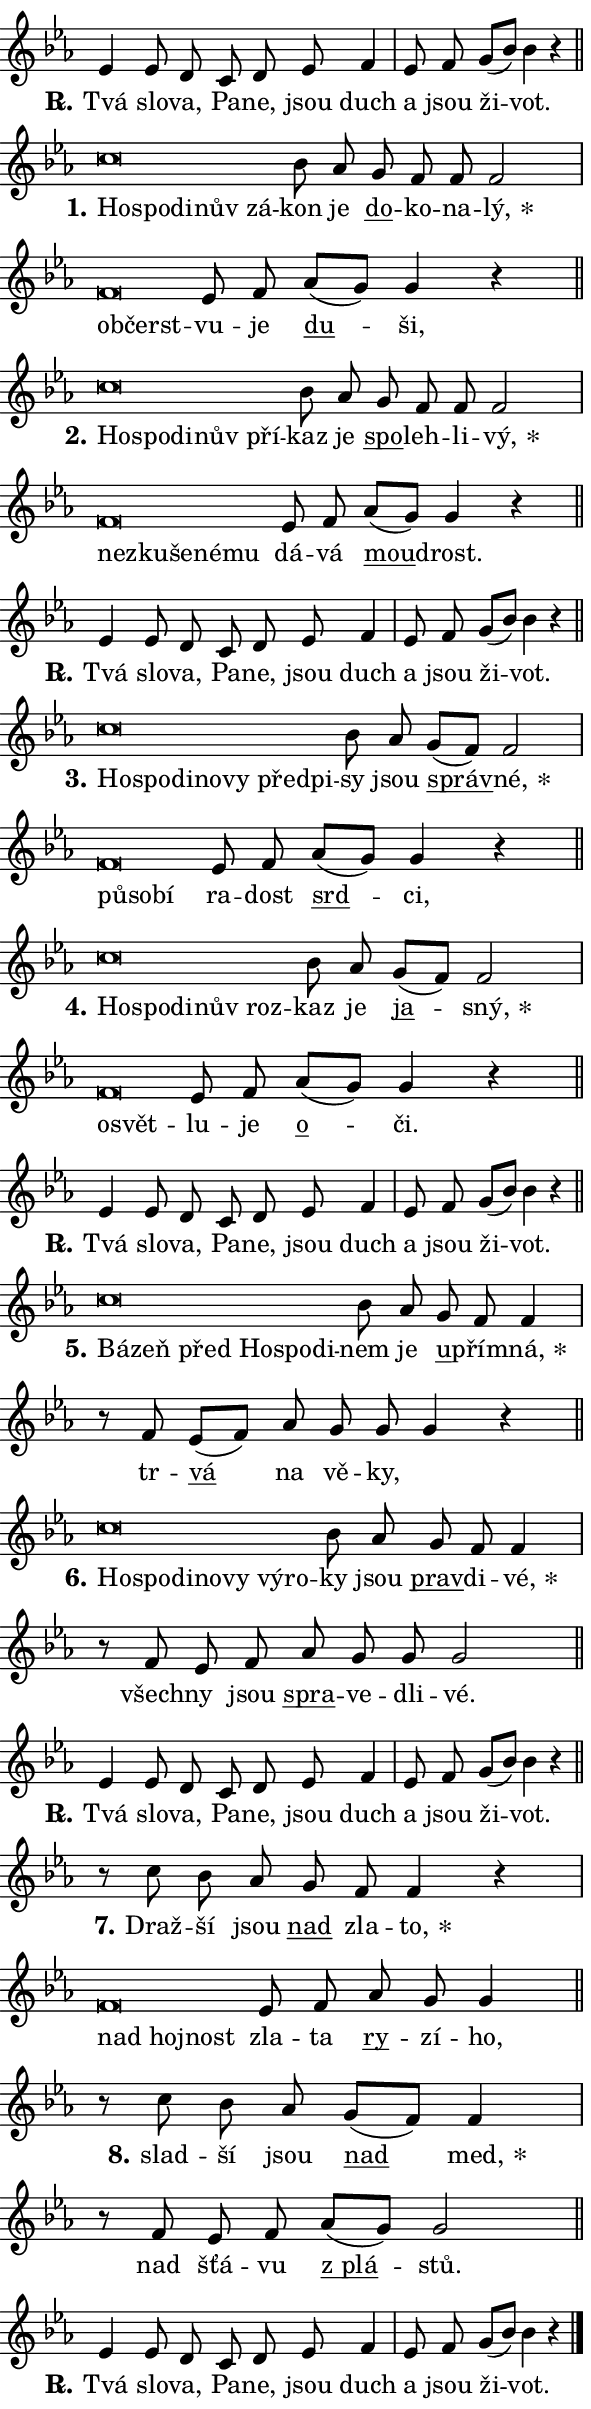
\version "2.24.0"
\header { tagline = "" }
\paper {
  indent = 0\cm
  top-margin = 0\cm
  right-margin = 0.13\cm % to fit lyric hyphens
  bottom-margin = 0\cm
  left-margin = 0\cm
  paper-width = 10\cm
  page-breaking = #ly:one-page-breaking
  system-system-spacing.basic-distance = #11
  score-system-spacing.basic-distance = #11
  ragged-last = ##f
}


%% Author: Thomas Morley
%% https://lists.gnu.org/archive/html/lilypond-user/2020-05/msg00002.html
#(define (line-position grob)
"Returns position of @var[grob} in current system:
   @code{'start}, if at first time-step
   @code{'end}, if at last time-step
   @code{'middle} otherwise
"
  (let* ((col (ly:item-get-column grob))
         (ln (ly:grob-object col 'left-neighbor))
         (rn (ly:grob-object col 'right-neighbor))
         (col-to-check-left (if (ly:grob? ln) ln col))
         (col-to-check-right (if (ly:grob? rn) rn col))
         (break-dir-left
           (and
             (ly:grob-property col-to-check-left 'non-musical #f)
             (ly:item-break-dir col-to-check-left)))
         (break-dir-right
           (and
             (ly:grob-property col-to-check-right 'non-musical #f)
             (ly:item-break-dir col-to-check-right))))
        (cond ((eqv? 1 break-dir-left) 'start)
              ((eqv? -1 break-dir-right) 'end)
              (else 'middle))))

#(define (tranparent-at-line-position vctor)
  (lambda (grob)
  "Relying on @code{line-position} select the relevant enry from @var{vctor}.
Used to determine transparency,"
    (case (line-position grob)
      ((end) (not (vector-ref vctor 0)))
      ((middle) (not (vector-ref vctor 1)))
      ((start) (not (vector-ref vctor 2))))))

noteHeadBreakVisibility =
#(define-music-function (break-visibility)(vector?)
"Makes @code{NoteHead}s transparent relying on @var{break-visibility}"
#{
  \override NoteHead.transparent =
    #(tranparent-at-line-position break-visibility)
#})

#(define delete-ledgers-for-transparent-note-heads
  (lambda (grob)
    "Reads whether a @code{NoteHead} is transparent.
If so this @code{NoteHead} is removed from @code{'note-heads} from
@var{grob}, which is supposed to be @code{LedgerLineSpanner}.
As a result ledgers are not printed for this @code{NoteHead}"
    (let* ((nhds-array (ly:grob-object grob 'note-heads))
           (nhds-list
             (if (ly:grob-array? nhds-array)
                 (ly:grob-array->list nhds-array)
                 '()))
           ;; Relies on the transparent-property being done before
           ;; Staff.LedgerLineSpanner.after-line-breaking is executed.
           ;; This is fragile ...
           (to-keep
             (remove
               (lambda (nhd)
                 (ly:grob-property nhd 'transparent #f))
               nhds-list)))
      ;; TODO find a better method to iterate over grob-arrays, similiar
      ;; to filter/remove etc for lists
      ;; For now rebuilt from scratch
      (set! (ly:grob-object grob 'note-heads)  '())
      (for-each
        (lambda (nhd)
          (ly:pointer-group-interface::add-grob grob 'note-heads nhd))
        to-keep))))

squashNotes = {
  \override NoteHead.X-extent = #'(-0.2 . 0.2)
  \override NoteHead.Y-extent = #'(-0.75 . 0)
  \override NoteHead.stencil =
    #(lambda (grob)
       (let ((pos (ly:grob-property grob 'staff-position)))
         (begin
           (if (< pos -7) (display "ERROR: Lower brevis then expected\n") (display ""))
           (if (<= pos -6) ly:text-interface::print ly:note-head::print))))
}
unSquashNotes = {
  \revert NoteHead.X-extent
  \revert NoteHead.Y-extent
  \revert NoteHead.stencil
}

hideNotes = \noteHeadBreakVisibility #begin-of-line-visible
unHideNotes = \noteHeadBreakVisibility #all-visible

% work-around for resetting accidentals
% https://lilypond.org/doc/v2.23/Documentation/notation/displaying-rhythms#unmetered-music
cadenzaMeasure = {
  \cadenzaOff
  \partial 1024 s1024
  \cadenzaOn
}

#(define-markup-command (accent layout props text) (markup?)
  "Underline accented syllable"
  (interpret-markup layout props
    #{\markup \override #'(offset . 4.3) \underline { #text }#}))

responsum = \markup \concat {
  "R" \hspace #-1.05 \path #0.1 #'((moveto 0 0.07) (lineto 0.9 0.8)) \hspace #0.05 "."
}

spaceSize = #0.6828661417322834 % exact space size for TeX Gyre Schola

\layout {
  \context {
    \Staff
    \remove "Time_signature_engraver"
    \override LedgerLineSpanner.after-line-breaking = #delete-ledgers-for-transparent-note-heads
  }
  \context {
    \Lyrics {
      \override LyricSpace.minimum-distance = \spaceSize
      \override LyricText.font-name = #"TeX Gyre Schola"
      \override LyricText.font-size = 1
      \override StanzaNumber.font-name = #"TeX Gyre Schola Bold"
      \override StanzaNumber.font-size = 1
    }
  }
  \context {
    \Score 
    \override NoteHead.text =
      #(lambda (grob) 
        (let ((pos (ly:grob-property grob 'staff-position)))
          #{\markup {
            \combine
              \halign #-0.55 \raise #(if (= pos -6) 0 0.5) \override #'(thickness . 2) \draw-line #'(3.2 . 0)
              \musicglyph "noteheads.sM1"
          }#}))
  }
}

% magnetic-lyrics.ily
%
%   written by
%     Jean Abou Samra <jean@abou-samra.fr>
%     Werner Lemberg <wl@gnu.org>
%
%   adapted by
%     Jiri Hon <jiri.hon@gmail.com>
%
% Version 2022-Apr-15

% https://www.mail-archive.com/lilypond-user@gnu.org/msg149350.html

#(define (Left_hyphen_pointer_engraver context)
   "Collect syllable-hyphen-syllable occurrences in lyrics and store
them in properties.  This engraver only looks to the left.  For
example, if the lyrics input is @code{foo -- bar}, it does the
following.

@itemize @bullet
@item
Set the @code{text} property of the @code{LyricHyphen} grob between
@q{foo} and @q{bar} to @code{foo}.

@item
Set the @code{left-hyphen} property of the @code{LyricText} grob with
text @q{foo} to the @code{LyricHyphen} grob between @q{foo} and
@q{bar}.
@end itemize

Use this auxiliary engraver in combination with the
@code{lyric-@/text::@/apply-@/magnetic-@/offset!} hook."
   (let ((hyphen #f)
         (text #f))
     (make-engraver
      (acknowledgers
       ((lyric-syllable-interface engraver grob source-engraver)
        (set! text grob)))
      (end-acknowledgers
       ((lyric-hyphen-interface engraver grob source-engraver)
        ;(when (not (grob::has-interface grob 'lyric-space-interface))
          (set! hyphen grob)));)
      ((stop-translation-timestep engraver)
       (when (and text hyphen)
         (ly:grob-set-object! text 'left-hyphen hyphen))
       (set! text #f)
       (set! hyphen #f)))))

#(define (lyric-text::apply-magnetic-offset! grob)
   "If the space between two syllables is less than the value in
property @code{LyricText@/.details@/.squash-threshold}, move the right
syllable to the left so that it gets concatenated with the left
syllable.

Use this function as a hook for
@code{LyricText@/.after-@/line-@/breaking} if the
@code{Left_@/hyphen_@/pointer_@/engraver} is active."
   (let ((hyphen (ly:grob-object grob 'left-hyphen #f)))
     (when hyphen
       (let ((left-text (ly:spanner-bound hyphen LEFT)))
         (when (grob::has-interface left-text 'lyric-syllable-interface)
           (let* ((common (ly:grob-common-refpoint grob left-text X))
                  (this-x-ext (ly:grob-extent grob common X))
                  (left-x-ext
                   (begin
                     ;; Trigger magnetism for left-text.
                     (ly:grob-property left-text 'after-line-breaking)
                     (ly:grob-extent left-text common X)))
                  ;; `delta` is the gap width between two syllables.
                  (delta (- (interval-start this-x-ext)
                            (interval-end left-x-ext)))
                  (details (ly:grob-property grob 'details))
                  (threshold (assoc-get 'squash-threshold details 0.2)))
             (when (< delta threshold)
               (let* (;; We have to manipulate the input text so that
                      ;; ligatures crossing syllable boundaries are not
                      ;; disabled.  For languages based on the Latin
                      ;; script this is essentially a beautification.
                      ;; However, for non-Western scripts it can be a
                      ;; necessity.
                      (lt (ly:grob-property left-text 'text))
                      (rt (ly:grob-property grob 'text))
                      (is-space (grob::has-interface hyphen 'lyric-space-interface))
                      (space (if is-space " " ""))
                      (extra-delta (if is-space spaceSize 0))
                      ;; Append new syllable.
                      (ltrt-space (if (and (string? lt) (string? rt))
                                (string-append lt space rt)
                                (make-concat-markup (list lt space rt))))
                      ;; Right-align `ltrt` to the right side.
                      (ltrt-space-markup (grob-interpret-markup
                               grob
                               (make-translate-markup
                                (cons (interval-length this-x-ext) 0)
                                (make-right-align-markup ltrt-space)))))
                 (begin
                   ;; Don't print `left-text`.
                   (ly:grob-set-property! left-text 'stencil #f)
                   ;; Set text and stencil (which holds all collected
                   ;; syllables so far) and shift it to the left.
                   (ly:grob-set-property! grob 'text ltrt-space)
                   (ly:grob-set-property! grob 'stencil ltrt-space-markup)
                   (ly:grob-translate-axis! grob (- (- delta extra-delta)) X))))))))))


#(define (lyric-hyphen::displace-bounds-first grob)
   ;; Make very sure this callback isn't triggered too early.
   (let ((left (ly:spanner-bound grob LEFT))
         (right (ly:spanner-bound grob RIGHT)))
     (ly:grob-property left 'after-line-breaking)
     (ly:grob-property right 'after-line-breaking)
     (ly:lyric-hyphen::print grob)))

squashThreshold = #0.4

\layout {
  \context {
    \Lyrics
    \consists #Left_hyphen_pointer_engraver
    \override LyricText.after-line-breaking =
      #lyric-text::apply-magnetic-offset!
    \override LyricHyphen.stencil = #lyric-hyphen::displace-bounds-first
    \override LyricText.details.squash-threshold = \squashThreshold
    \override LyricHyphen.minimum-distance = 0
    \override LyricHyphen.minimum-length = \squashThreshold
  }
}

squashText = \override LyricText.details.squash-threshold = 9999
unSquashText = \override LyricText.details.squash-threshold = \squashThreshold

leftText = \override LyricText.self-alignment-X = #LEFT
unLeftText = \revert LyricText.self-alignment-X

starOffset = #(lambda (grob) 
                (let ((x_offset (ly:self-alignment-interface::aligned-on-x-parent grob)))
                  (if (= x_offset 0) 0 (+ x_offset 1.2))))

star = #(define-music-function (syllable)(string?)
"Append star separator at the end of a syllable"
#{
  \once \override LyricText.X-offset = #starOffset
  \lyricmode { \markup {
    #syllable
    \override #'((font-name . "TeX Gyre Schola Bold")) \hspace #0.2 \lower #0.65 \larger "*"
  } }
#})

starAccent = #(define-music-function (syllable)(string?)
"Append star separator at the end of a syllable and make accent"
#{
  \once \override LyricText.X-offset = #starOffset
  \lyricmode { \markup {
    \accent #syllable
    \override #'((font-name . "TeX Gyre Schola Bold")) \hspace #0.2 \lower #0.65 \larger "*"
  } }
#})

breath = #(define-music-function (syllable)(string?)
"Append breathing indicator at the end of a syllable"
#{
  \lyricmode { \markup { #syllable "+" } }
#})

optionalBreath = #(define-music-function (syllable)(string?)
"Append optional breathing indicator at the end of a syllable"
#{
  \lyricmode { \markup { #syllable "(+)" } }
#})


\score {
    <<
        \new Voice = "melody" { \cadenzaOn \key es \major \relative { es'4 es8 d c d es f4 \cadenzaMeasure \bar "|" es8 f \bar "" g[( bes)] bes4 r \cadenzaMeasure \bar "||" \break } }
        \new Lyrics \lyricsto "melody" { \lyricmode { \set stanza = \responsum
Tvá slo -- va, Pa -- ne, jsou duch a jsou ži -- vot. } }
    >>
    \layout {}
}

\score {
    <<
        \new Voice = "melody" { \cadenzaOn \key es \major \relative { \squashNotes c''\breve*1/16 \hideNotes \breve*1/16 \bar "" \breve*1/16 \bar "" \breve*1/16 \breve*1/16 \bar "" \unHideNotes \unSquashNotes bes8 as \bar "" g f f f2 \cadenzaMeasure \bar "|" \squashNotes f\breve*1/16 \hideNotes \breve*1/16 \bar "" \unHideNotes \unSquashNotes es8 f \bar "" as[( g)] g4 r \cadenzaMeasure \bar "||" \break } }
        \new Lyrics \lyricsto "melody" { \lyricmode { \set stanza = "1."
\leftText Ho -- \squashText spo -- di -- nův zá -- \unLeftText \unSquashText kon je \markup \accent do -- ko -- na -- \star lý, \leftText ob -- \squashText čerst -- \unLeftText \unSquashText vu -- je \markup \accent du -- ši, } }
    >>
    \layout {}
}

\score {
    <<
        \new Voice = "melody" { \cadenzaOn \key es \major \relative { \squashNotes c''\breve*1/16 \hideNotes \breve*1/16 \bar "" \breve*1/16 \bar "" \breve*1/16 \breve*1/16 \bar "" \unHideNotes \unSquashNotes bes8 as \bar "" g f f f2 \cadenzaMeasure \bar "|" \squashNotes f\breve*1/16 \hideNotes \breve*1/16 \bar "" \breve*1/16 \bar "" \breve*1/16 \breve*1/16 \bar "" \unHideNotes \unSquashNotes es8 f \bar "" as[( g)] g4 r \cadenzaMeasure \bar "||" \break } }
        \new Lyrics \lyricsto "melody" { \lyricmode { \set stanza = "2."
\leftText Ho -- \squashText spo -- di -- nův pří -- \unLeftText \unSquashText kaz je \markup \accent spo -- leh -- li -- \star vý, \leftText ne -- \squashText zku -- še -- né -- mu \unLeftText \unSquashText dá -- vá \markup \accent mou -- drost. } }
    >>
    \layout {}
}

\score {
    <<
        \new Voice = "melody" { \cadenzaOn \key es \major \relative { es'4 es8 d c d es f4 \cadenzaMeasure \bar "|" es8 f \bar "" g[( bes)] bes4 r \cadenzaMeasure \bar "||" \break } }
        \new Lyrics \lyricsto "melody" { \lyricmode { \set stanza = \responsum
Tvá slo -- va, Pa -- ne, jsou duch a jsou ži -- vot. } }
    >>
    \layout {}
}

\score {
    <<
        \new Voice = "melody" { \cadenzaOn \key es \major \relative { \squashNotes c''\breve*1/16 \hideNotes \breve*1/16 \bar "" \breve*1/16 \bar "" \breve*1/16 \bar "" \breve*1/16 \bar "" \breve*1/16 \breve*1/16 \bar "" \unHideNotes \unSquashNotes bes8 as \bar "" g[( f)] f2 \cadenzaMeasure \bar "|" \squashNotes f\breve*1/16 \hideNotes \breve*1/16 \breve*1/16 \bar "" \unHideNotes \unSquashNotes es8 f \bar "" as[( g)] g4 r \cadenzaMeasure \bar "||" \break } }
        \new Lyrics \lyricsto "melody" { \lyricmode { \set stanza = "3."
\leftText Ho -- \squashText spo -- di -- no -- vy před -- pi -- \unLeftText \unSquashText sy jsou \markup \accent správ -- \star né, \leftText pů -- \squashText so -- bí \unLeftText \unSquashText ra -- dost \markup \accent srd -- ci, } }
    >>
    \layout {}
}

\score {
    <<
        \new Voice = "melody" { \cadenzaOn \key es \major \relative { \squashNotes c''\breve*1/16 \hideNotes \breve*1/16 \bar "" \breve*1/16 \bar "" \breve*1/16 \breve*1/16 \bar "" \unHideNotes \unSquashNotes bes8 as \bar "" g[( f)] f2 \cadenzaMeasure \bar "|" \squashNotes f\breve*1/16 \hideNotes \breve*1/16 \bar "" \unHideNotes \unSquashNotes es8 f \bar "" as[( g)] g4 r \cadenzaMeasure \bar "||" \break } }
        \new Lyrics \lyricsto "melody" { \lyricmode { \set stanza = "4."
\leftText Ho -- \squashText spo -- di -- nův roz -- \unLeftText \unSquashText kaz je \markup \accent ja -- \star sný, \leftText o -- \squashText svět -- \unLeftText \unSquashText lu -- je \markup \accent o -- či. } }
    >>
    \layout {}
}

\score {
    <<
        \new Voice = "melody" { \cadenzaOn \key es \major \relative { es'4 es8 d c d es f4 \cadenzaMeasure \bar "|" es8 f \bar "" g[( bes)] bes4 r \cadenzaMeasure \bar "||" \break } }
        \new Lyrics \lyricsto "melody" { \lyricmode { \set stanza = \responsum
Tvá slo -- va, Pa -- ne, jsou duch a jsou ži -- vot. } }
    >>
    \layout {}
}

\score {
    <<
        \new Voice = "melody" { \cadenzaOn \key es \major \relative { \squashNotes c''\breve*1/16 \hideNotes \breve*1/16 \bar "" \breve*1/16 \bar "" \breve*1/16 \bar "" \breve*1/16 \breve*1/16 \bar "" \unHideNotes \unSquashNotes bes8 as \bar "" g f f4 \cadenzaMeasure \bar "|" r8 f es8[( f)] \bar "" as g g g4 r \cadenzaMeasure \bar "||" \break } }
        \new Lyrics \lyricsto "melody" { \lyricmode { \set stanza = "5."
\leftText Bá -- \squashText zeň před Ho -- spo -- di -- \unLeftText \unSquashText nem je \markup \accent u -- přím -- \star ná, tr -- \markup \accent vá na vě -- ky, \repeat unfold 1 { \skip 1 } } }
    >>
    \layout {}
}

\score {
    <<
        \new Voice = "melody" { \cadenzaOn \key es \major \relative { \squashNotes c''\breve*1/16 \hideNotes \breve*1/16 \bar "" \breve*1/16 \bar "" \breve*1/16 \bar "" \breve*1/16 \bar "" \breve*1/16 \breve*1/16 \bar "" \unHideNotes \unSquashNotes bes8 as \bar "" g f f4 \cadenzaMeasure \bar "|" r8 f es8 f \bar "" as g g g2 \cadenzaMeasure \bar "||" \break } }
        \new Lyrics \lyricsto "melody" { \lyricmode { \set stanza = "6."
\leftText Ho -- \squashText spo -- di -- no -- vy vý -- ro -- \unLeftText \unSquashText ky jsou \markup \accent prav -- di -- \star vé, všech -- ny jsou \markup \accent spra -- ve -- dli -- vé. } }
    >>
    \layout {}
}

\score {
    <<
        \new Voice = "melody" { \cadenzaOn \key es \major \relative { es'4 es8 d c d es f4 \cadenzaMeasure \bar "|" es8 f \bar "" g[( bes)] bes4 r \cadenzaMeasure \bar "||" \break } }
        \new Lyrics \lyricsto "melody" { \lyricmode { \set stanza = \responsum
Tvá slo -- va, Pa -- ne, jsou duch a jsou ži -- vot. } }
    >>
    \layout {}
}

\score {
    <<
        \new Voice = "melody" { \cadenzaOn \key es \major \relative { r8 c'' bes8 as \bar "" g f f4 r \cadenzaMeasure \bar "|" \squashNotes f\breve*1/16 \hideNotes \breve*1/16 \breve*1/16 \bar "" \unHideNotes \unSquashNotes es8 f \bar "" as g g4 \cadenzaMeasure \bar "||" \break } }
        \new Lyrics \lyricsto "melody" { \lyricmode { \set stanza = "7."
Draž -- ší jsou \markup \accent nad zla -- \star to, \leftText nad \squashText hoj -- nost \unLeftText \unSquashText zla -- ta \markup \accent ry -- zí -- ho, } }
    >>
    \layout {}
}

\score {
    <<
        \new Voice = "melody" { \cadenzaOn \key es \major \relative { r8 c'' bes8 as \bar "" g[( f)] f4 \cadenzaMeasure \bar "|" r8 f es8 f \bar "" as[( g)] g2 \cadenzaMeasure \bar "||" \break } }
        \new Lyrics \lyricsto "melody" { \lyricmode { \set stanza = "8."
slad -- ší jsou \markup \accent nad \star med, nad šťá -- vu \markup \accent "z plá" -- stů. } }
    >>
    \layout {}
}

\score {
    <<
        \new Voice = "melody" { \cadenzaOn \key es \major \relative { es'4 es8 d c d es f4 \cadenzaMeasure \bar "|" es8 f \bar "" g[( bes)] bes4 r \cadenzaMeasure \bar "||" \break } \bar "|." }
        \new Lyrics \lyricsto "melody" { \lyricmode { \set stanza = \responsum
Tvá slo -- va, Pa -- ne, jsou duch a jsou ži -- vot. } }
    >>
    \layout {}
}
